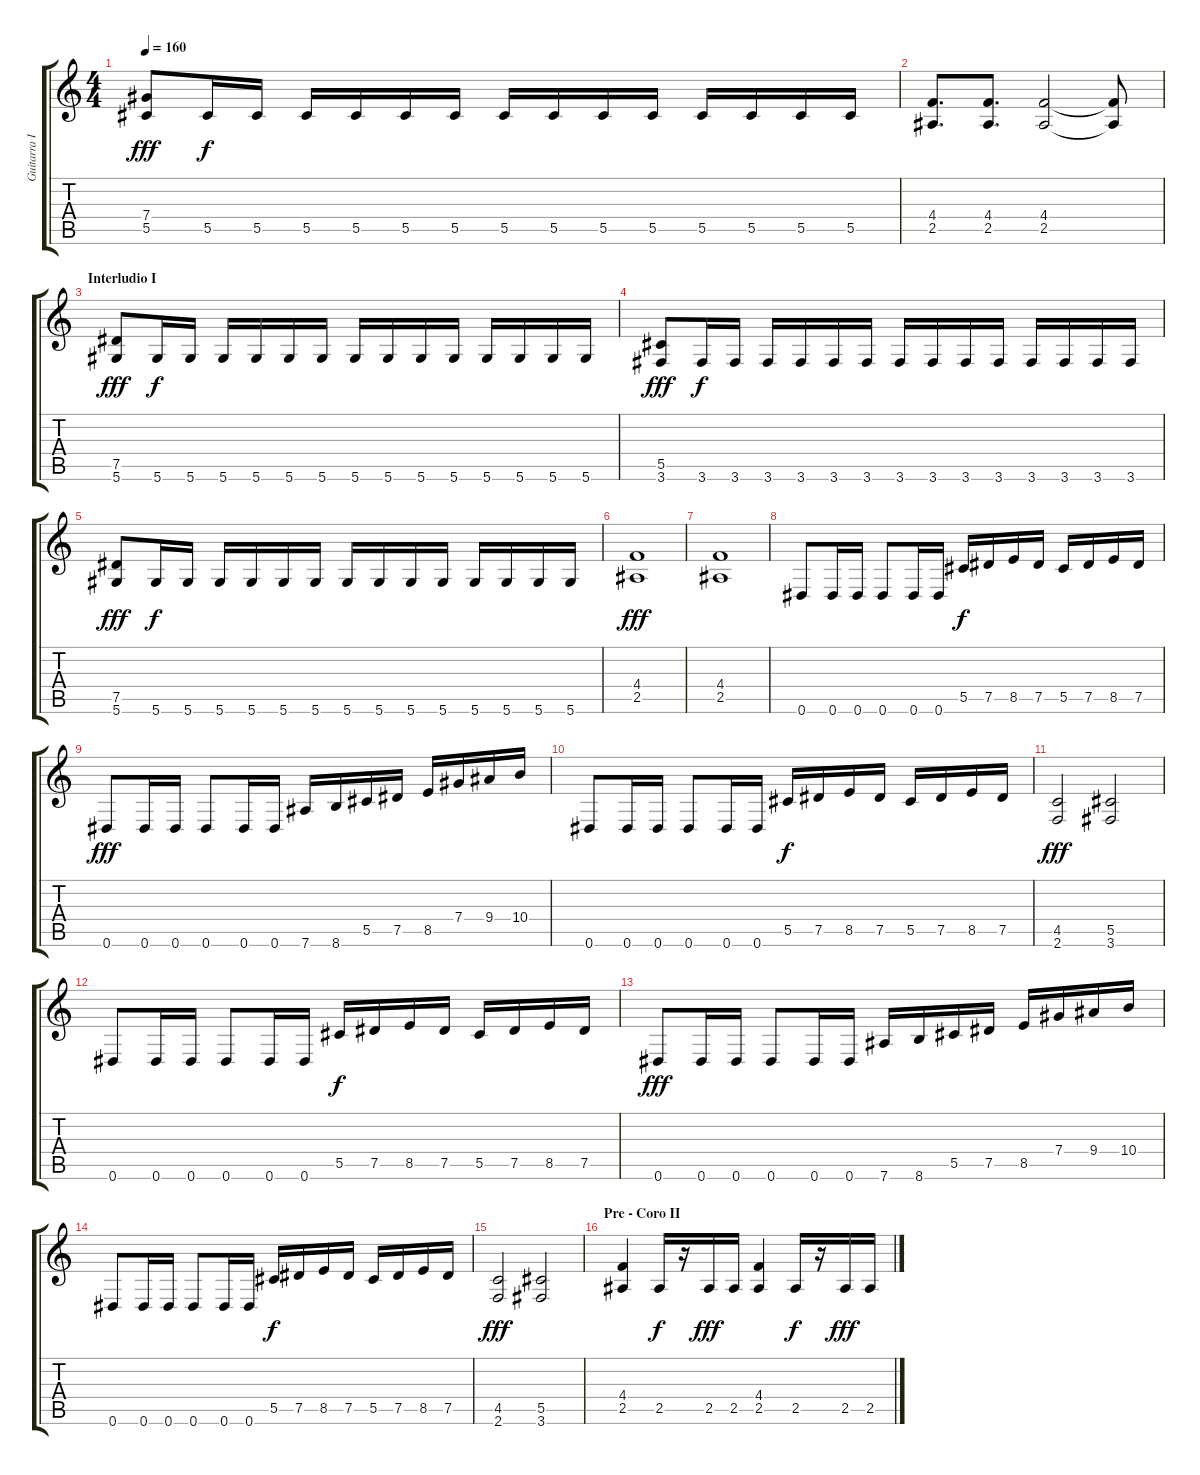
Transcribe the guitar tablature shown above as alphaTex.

\track ("Guitarra I" "Guitarra I") {instrument distortionguitar}
\staff {score tabs}
\tuning (Eb4 Bb3 Gb3 Db3 Ab2 Eb2) {hide}
\ts (4 4)
\tempo 160
\clef g2
\ks c
(7.4 5.5).8{dy fff} 5.5.16{dy f} 5.5.16 5.5.16 5.5.16 5.5.16 5.5.16 5.5.16 5.5.16 5.5.16 5.5.16 5.5.16 5.5.16 5.5.16 5.5.16 |
(4.4 2.5).8{d} (4.4 2.5).8{d} (4.4 2.5).2 (4.4{t} 2.5{t}).8 |
\section ("" "Interludio I")
(7.5 5.6).8{dy fff} 5.6.16{dy f} 5.6.16 5.6.16 5.6.16 5.6.16 5.6.16 5.6.16 5.6.16 5.6.16 5.6.16 5.6.16 5.6.16 5.6.16 5.6.16 |
(5.5 3.6).8{dy fff} 3.6.16{dy f} 3.6.16 3.6.16 3.6.16 3.6.16 3.6.16 3.6.16 3.6.16 3.6.16 3.6.16 3.6.16 3.6.16 3.6.16 3.6.16 |
(7.5 5.6).8{dy fff} 5.6.16{dy f} 5.6.16 5.6.16 5.6.16 5.6.16 5.6.16 5.6.16 5.6.16 5.6.16 5.6.16 5.6.16 5.6.16 5.6.16 5.6.16 |
(4.4 2.5).1{dy fff} |
(4.4 2.5).1 |
0.6.8 0.6.16 0.6.16 0.6.8 0.6.16 0.6.16 5.5.16{dy f} 7.5.16 8.5.16 7.5.16 5.5.16 7.5.16 8.5.16 7.5.16 |
0.6.8{dy fff} 0.6.16 0.6.16 0.6.8 0.6.16 0.6.16 7.6.16 8.6.16 5.5.16 7.5.16 8.5.16 7.4.16 9.4.16 10.4.16 |
0.6.8 0.6.16 0.6.16 0.6.8 0.6.16 0.6.16 5.5.16{dy f} 7.5.16 8.5.16 7.5.16 5.5.16 7.5.16 8.5.16 7.5.16 |
(4.5 2.6).2{dy fff} (5.5 3.6).2 |
0.6.8 0.6.16 0.6.16 0.6.8 0.6.16 0.6.16 5.5.16{dy f} 7.5.16 8.5.16 7.5.16 5.5.16 7.5.16 8.5.16 7.5.16 |
0.6.8{dy fff} 0.6.16 0.6.16 0.6.8 0.6.16 0.6.16 7.6.16 8.6.16 5.5.16 7.5.16 8.5.16 7.4.16 9.4.16 10.4.16 |
0.6.8 0.6.16 0.6.16 0.6.8 0.6.16 0.6.16 5.5.16{dy f} 7.5.16 8.5.16 7.5.16 5.5.16 7.5.16 8.5.16 7.5.16 |
(4.5 2.6).2{dy fff} (5.5 3.6).2 |
\section ("" "Pre - Coro II")
(4.4 2.5).4 2.5.16{dy f} r.16 2.5.16{dy fff} 2.5.16 (4.4 2.5).4 2.5.16{dy f} r.16 2.5.16{dy fff} 2.5.16
